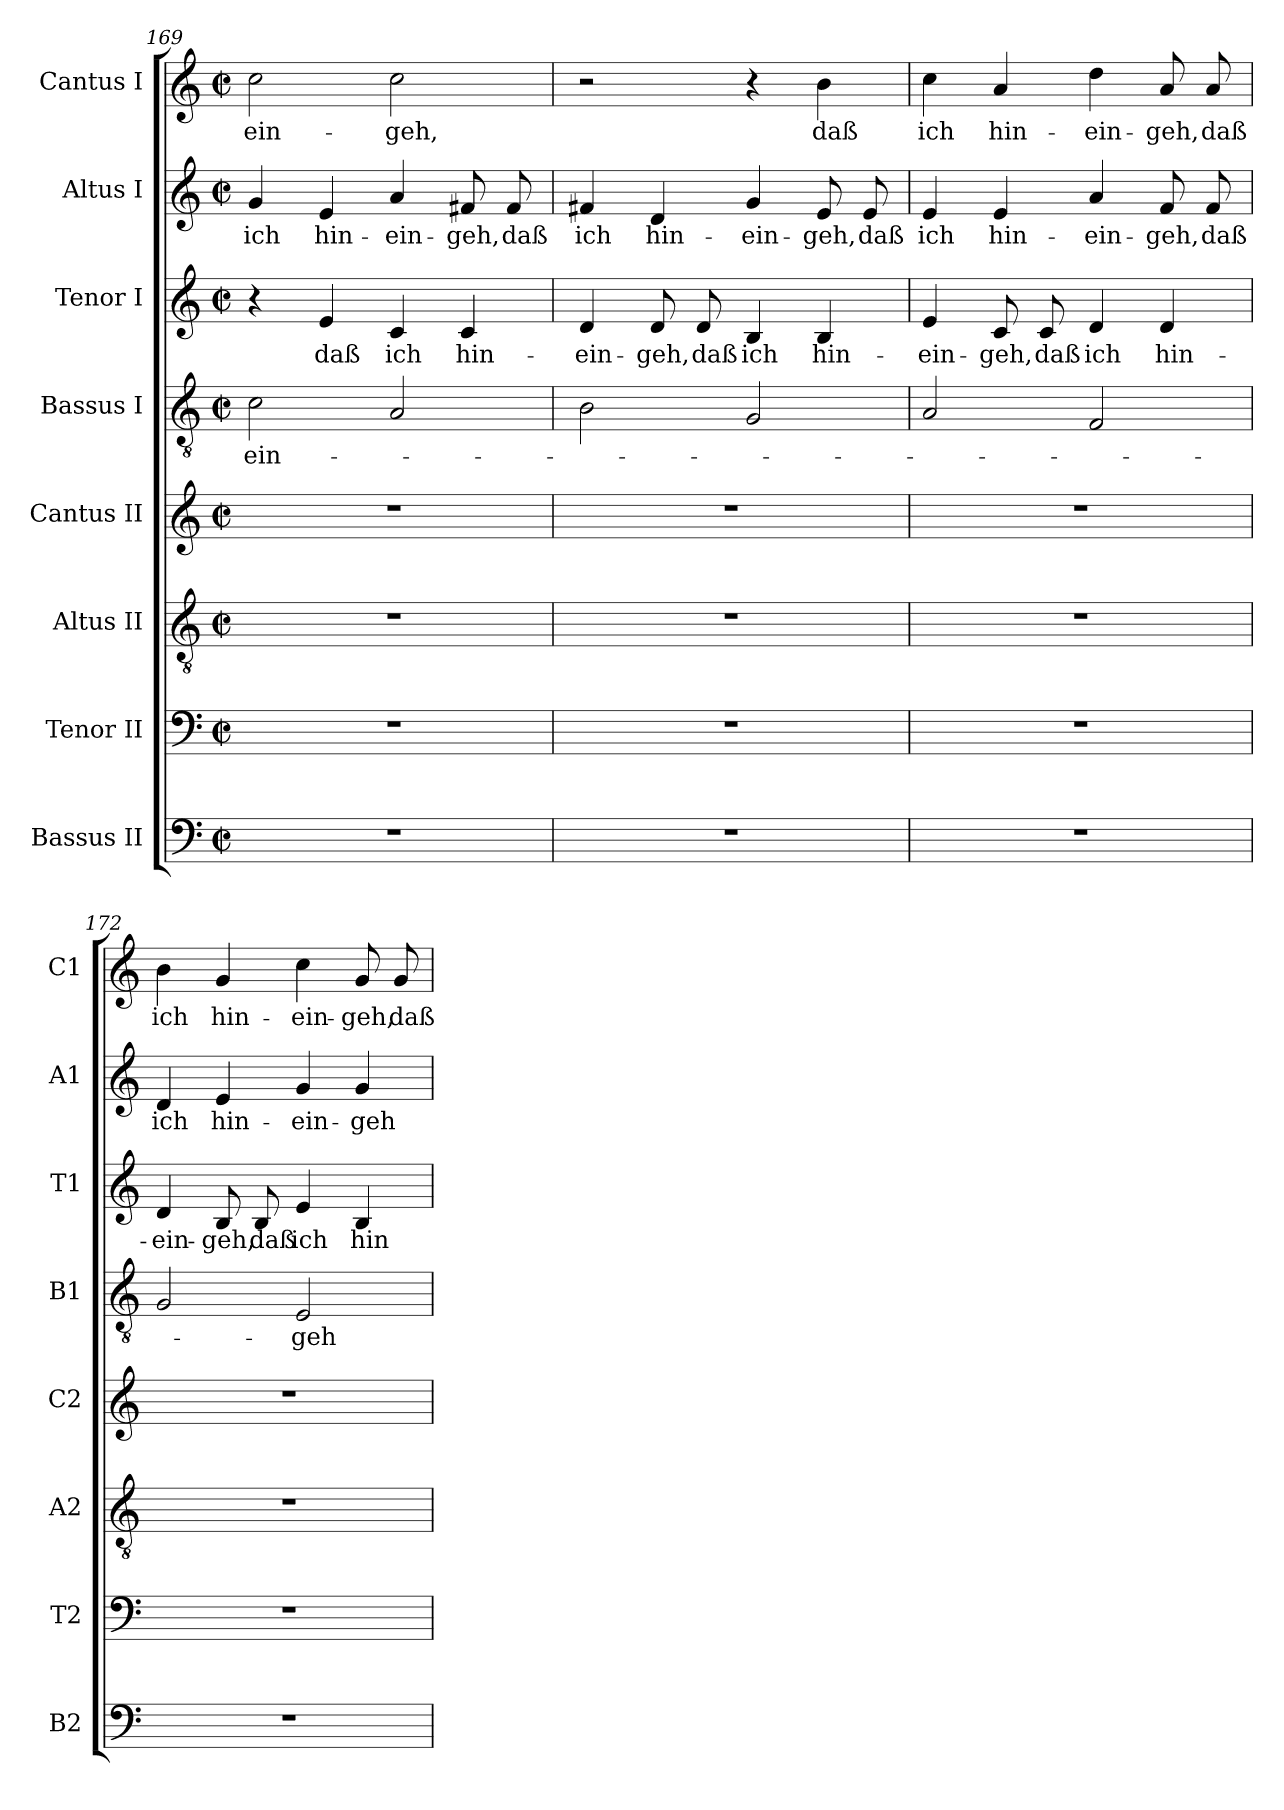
**kern	**kern	**kern	**kern	**kern	**text	**kern	**text	**kern	**text	**kern	**text
*part8	*part7	*part6	*part5	*part4	*part4	*part3	*part3	*part2	*part2	*part1	*part1
*staff8	*staff7	*staff6	*staff5	*staff4	*staff4	*staff3	*staff3	*staff2	*staff2	*staff1	*staff1
*I"Bassus II	*I"Tenor II	*I"Altus II	*I"Cantus II	*I"Bassus I	*	*I"Tenor I	*	*I"Altus I	*	*I"Cantus I	*
*I'B2	*I'T2	*I'A2	*I'C2	*I'B1	*	*I'T1	*	*I'A1	*	*I'C1	*
*clefF4	*clefF4	*clefGv2	*clefG2	*clefGv2	*	*clefG2	*	*clefG2	*	*clefG2	*
*k[]	*k[]	*k[]	*k[]	*k[]	*	*k[]	*	*k[]	*	*k[]	*
*C:	*C:	*C:	*C:	*C:	*	*C:	*	*C:	*	*C:	*
*M2/2	*M2/2	*M2/2	*M2/2	*M2/2	*	*M2/2	*	*M2/2	*	*M2/2	*
*met(c|)	*met(c|)	*met(c|)	*met(c|)	*met(c|)	*	*met(c|)	*	*met(c|)	*	*met(c|)	*
=169	=169	=169	=169	=169	=169	=169	=169	=169	=169	=169	=169
!	!	!	!	!	!LO:LY:b	!	!	!	!	!	!
!	!	!	!	!	!	!	!	!	!LO:LY:b	!	!
!	!	!	!	!	!	!	!	!	!	!	!LO:LY:b
1r	1r	1r	1r	2c\	-ein-	4r	.	4g/	ich	2cc\	-ein-
!	!	!	!	!	!	!	!LO:LY:b	!	!	!	!
!	!	!	!	!	!	!	!	!	!LO:LY:b	!	!
.	.	.	.	.	.	4e/	daß	4e/	hin-	.	.
!	!	!	!	!	!	!	!LO:LY:b	!	!	!	!
!	!	!	!	!	!	!	!	!	!LO:LY:b	!	!
!	!	!	!	!	!	!	!	!	!	!	!LO:LY:b
.	.	.	.	2A/	.	4c/	ich	4a/	-ein-	2cc\	-geh,
!	!	!	!	!	!	!	!LO:LY:b	!	!	!	!
!	!	!	!	!	!	!	!	!	!LO:LY:b	!	!
.	.	.	.	.	.	4c/	hin-	8f#X/	-geh,	.	.
!	!	!	!	!	!	!	!	!	!LO:LY:b	!	!
.	.	.	.	.	.	.	.	8f#/	daß	.	.
=170	=170	=170	=170	=170	=170	=170	=170	=170	=170	=170	=170
!	!	!	!	!	!	!	!LO:LY:b	!	!	!	!
!	!	!	!	!	!	!	!	!	!LO:LY:b	!	!
1r	1r	1r	1r	2B\	.	4d/	-ein-	4f#X/	ich	2r	.
!	!	!	!	!	!	!	!LO:LY:b	!	!	!	!
!	!	!	!	!	!	!	!	!	!LO:LY:b	!	!
.	.	.	.	.	.	8d/	-geh,	4d/	hin-	.	.
!	!	!	!	!	!	!	!LO:LY:b	!	!	!	!
.	.	.	.	.	.	8d/	daß	.	.	.	.
!	!	!	!	!	!	!	!LO:LY:b	!	!	!	!
!	!	!	!	!	!	!	!	!	!LO:LY:b	!	!
.	.	.	.	2G/	.	4B/	ich	4g/	-ein-	4r	.
!	!	!	!	!	!	!	!LO:LY:b	!	!	!	!
!	!	!	!	!	!	!	!	!	!LO:LY:b	!	!
!	!	!	!	!	!	!	!	!	!	!	!LO:LY:b
.	.	.	.	.	.	4B/	hin-	8e/	-geh,	4b\	daß
!	!	!	!	!	!	!	!	!	!LO:LY:b	!	!
.	.	.	.	.	.	.	.	8e/	daß	.	.
=171	=171	=171	=171	=171	=171	=171	=171	=171	=171	=171	=171
!	!	!	!	!	!	!	!LO:LY:b	!	!	!	!
!	!	!	!	!	!	!	!	!	!LO:LY:b	!	!
!	!	!	!	!	!	!	!	!	!	!	!LO:LY:b
1r	1r	1r	1r	2A/	.	4e/	-ein-	4e/	ich	4cc\	ich
!	!	!	!	!	!	!	!LO:LY:b	!	!	!	!
!	!	!	!	!	!	!	!	!	!LO:LY:b	!	!
!	!	!	!	!	!	!	!	!	!	!	!LO:LY:b
.	.	.	.	.	.	8c/	-geh,	4e/	hin-	4a/	hin-
!	!	!	!	!	!	!	!LO:LY:b	!	!	!	!
.	.	.	.	.	.	8c/	daß	.	.	.	.
!	!	!	!	!	!	!	!LO:LY:b	!	!	!	!
!	!	!	!	!	!	!	!	!	!LO:LY:b	!	!
!	!	!	!	!	!	!	!	!	!	!	!LO:LY:b
.	.	.	.	2F/	.	4d/	ich	4a/	-ein-	4dd\	-ein-
!	!	!	!	!	!	!	!LO:LY:b	!	!	!	!
!	!	!	!	!	!	!	!	!	!LO:LY:b	!	!
!	!	!	!	!	!	!	!	!	!	!	!LO:LY:b
.	.	.	.	.	.	4d/	hin-	8f/	-geh,	8a/	-geh,
!	!	!	!	!	!	!	!	!	!LO:LY:b	!	!
!	!	!	!	!	!	!	!	!	!	!	!LO:LY:b
.	.	.	.	.	.	.	.	8f/	daß	8a/	daß
!!LO:LB:g=z
=172	=172	=172	=172	=172	=172	=172	=172	=172	=172	=172	=172
!	!	!	!	!	!	!	!LO:LY:b	!	!	!	!
!	!	!	!	!	!	!	!	!	!LO:LY:b	!	!
!	!	!	!	!	!	!	!	!	!	!	!LO:LY:b
1r	1r	1r	1r	2G/	.	4d/	-ein-	4d/	ich	4b\	ich
!	!	!	!	!	!	!	!LO:LY:b	!	!	!	!
!	!	!	!	!	!	!	!	!	!LO:LY:b	!	!
!	!	!	!	!	!	!	!	!	!	!	!LO:LY:b
.	.	.	.	.	.	8B/	-geh,	4e/	hin-	4g/	hin-
!	!	!	!	!	!	!	!LO:LY:b	!	!	!	!
.	.	.	.	.	.	8B/	daß	.	.	.	.
!	!	!	!	!	!LO:LY:b	!	!	!	!	!	!
!	!	!	!	!	!	!	!LO:LY:b	!	!	!	!
!	!	!	!	!	!	!	!	!	!LO:LY:b	!	!
!	!	!	!	!	!	!	!	!	!	!	!LO:LY:b
.	.	.	.	2E/	-geh	4e/	ich	4g/	-ein-	4cc\	-ein-
!	!	!	!	!	!	!	!LO:LY:b	!	!	!	!
!	!	!	!	!	!	!	!	!	!LO:LY:b	!	!
!	!	!	!	!	!	!	!	!	!	!	!LO:LY:b
.	.	.	.	.	.	4B/	hin-	4g/	-geh	8g/	-geh,
!	!	!	!	!	!	!	!	!	!	!	!LO:LY:b
.	.	.	.	.	.	.	.	.	.	8g/	daß
=	=	=	=	=	=	=	=	=	=	=	=
*-	*-	*-	*-	*-	*-	*-	*-	*-	*-	*-	*-
